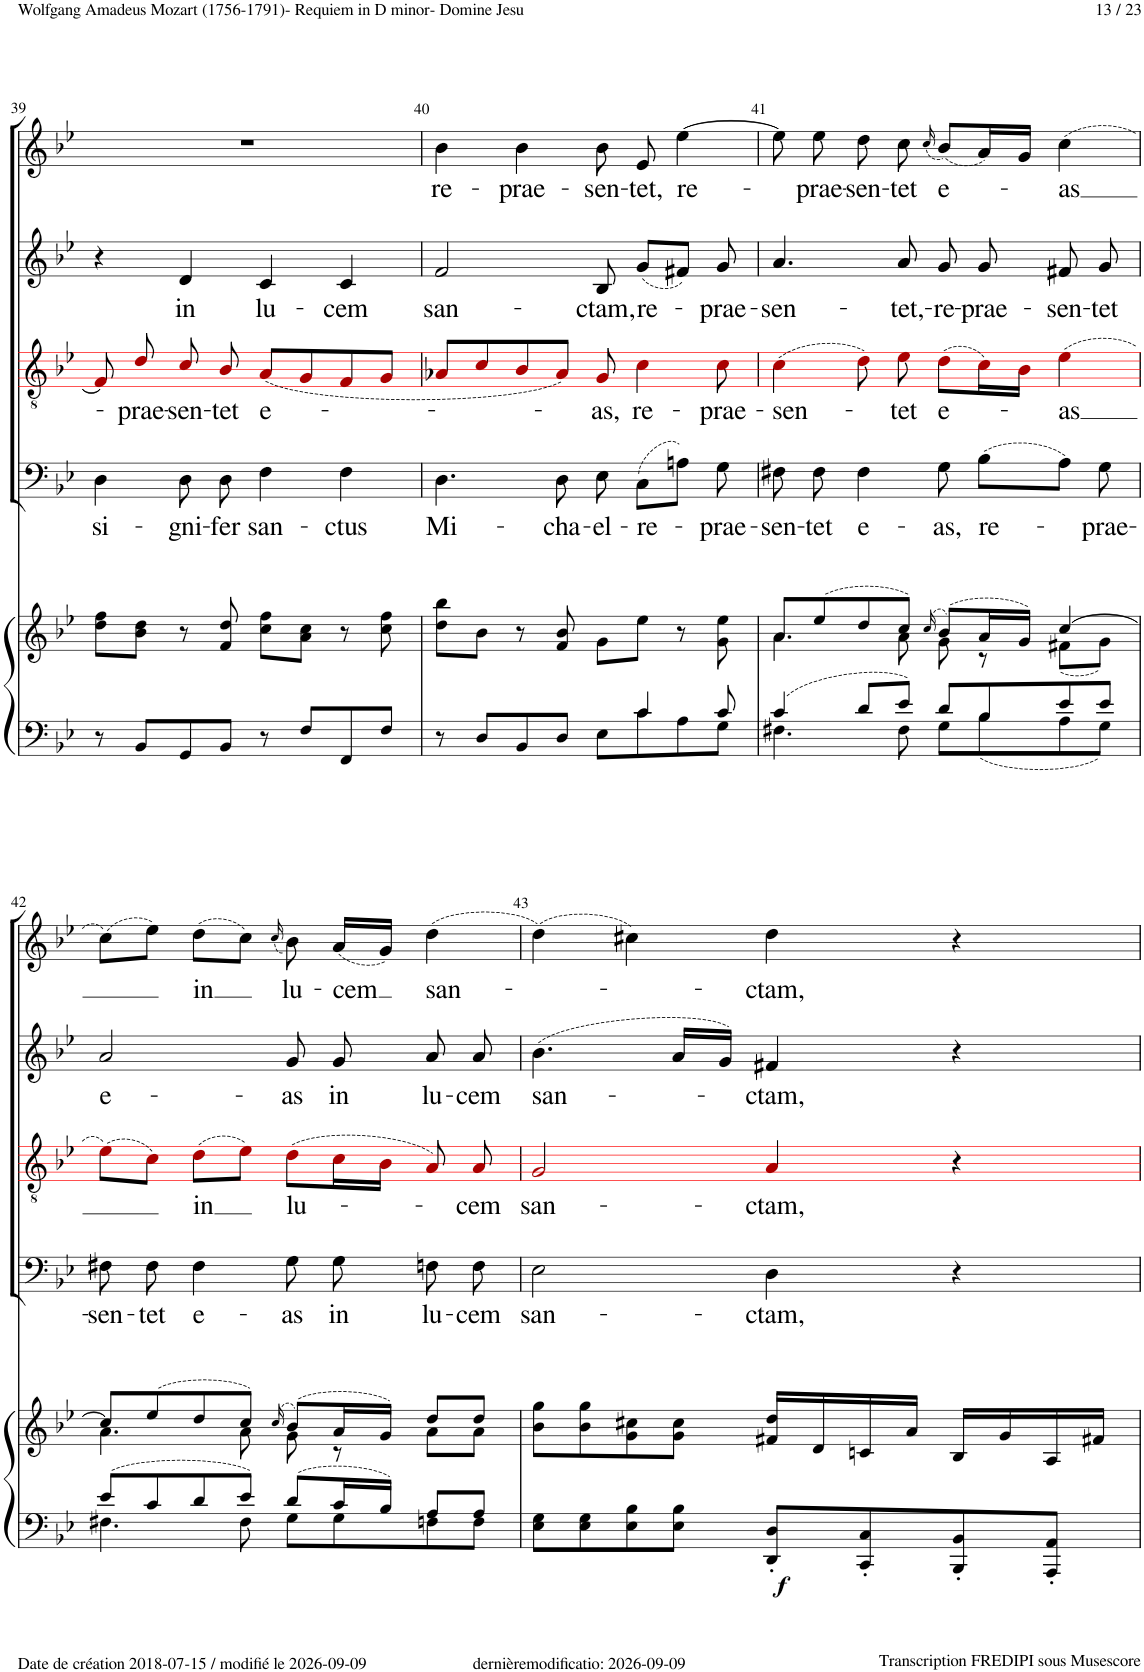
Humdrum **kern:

**kern	**text	**kern	**text	**kern	**text	**kern	**text	**kern	**kern	**dynam	**kern	**text	**kern	**text	**kern	**text	**kern	**text
*part9	*part9	*part8	*part8	*part7	*part7	*part6	*part6	*part5	*part5	*part5	*part4	*part4	*part3	*part3	*part2	*part2	*part1	*part1
*staff10	*staff10	*staff9	*staff9	*staff8	*staff8	*staff7	*staff7	*staff6	*staff5	*staff5/6	*staff4	*staff4	*staff3	*staff3	*staff2	*staff2	*staff1	*staff1
*I"Baryton	*	*I"Ténor	*	*I"Mezzo-soprano	*	*I"Soprano	*	*I"Piano	*	*	*I"Bass	*	*I"Tenor	*	*I"Alto	*	*I"Soprano	*
*I'Bar.	*	*I'T.	*	*I'Mzs.	*	*I'S.	*	*I'Pno	*	*	*	*	*	*	*	*	*	*
!!LO:PB:g=z
*clefF4	*	*clefGv2	*	*clefG2	*	*clefG2	*	*clefF4	*clefG2	*	*clefF4	*	*clefGv2	*	*clefG2	*	*clefG2	*
*	*	*	*	*	*	*	*	*	*	*	*	*	*ITrd8c14	*	*	*	*	*
*k[b-e-]	*	*k[b-e-]	*	*k[b-e-]	*	*k[b-e-]	*	*k[b-e-]	*k[b-e-]	*	*k[b-e-]	*	*k[b-e-]	*	*k[b-e-]	*	*k[b-e-]	*
*M4/4	*	*M4/4	*	*M4/4	*	*M4/4	*	*M4/4	*M4/4	*	*M4/4	*	*M4/4	*	*M4/4	*	*M4/4	*
*met(c)	*	*met(c)	*	*met(c)	*	*met(c)	*	*met(c)	*met(c)	*	*met(c)	*	*met(c)	*	*met(c)	*	*met(c)	*
=39	=39	=39	=39	=39	=39	=39	=39	=39	=39	=39	=39	=39	=39	=39	=39	=39	=39	=39
!	!	!	!	!	!	!	!	!	!	!	!	!LO:LY:b	!	!	!	!	!	!
4D!	si-	8F!]	.	4r	.	1r	.	8r	8dd\ 8ff\L	.	4D\	si-	8Fi/	.	4r	.	1r	.
!	!	!	!	!	!	!	!	!	!	!	!	!	!	!LO:LY:b	!	!	!	!
.	.	8d!	-prae-	.	.	.	.	8BB-/L	8b-\ 8dd\J	.	.	.	8di/	-prae-	.	.	.	.
!	!	!	!	!	!	!	!	!	!	!	!	!LO:LY:b	!	!LO:LY:b	!	!LO:LY:b	!	!
8D!	-gni-	8c!	-sen-	4d!	in	.	.	8GG/	8r	.	8D\	-gni-	8ci/	-sen-	4d/	in	.	.
!	!	!	!	!	!	!	!	!	!	!	!	!LO:LY:b	!	!LO:LY:b	!	!	!	!
8D!	-fer	8B-!	-tet	.	.	.	.	8BB-/J	8f/ 8dd/	.	8D\	-fer	8B-i/	-tet	.	.	.	.
!	!	!	!	!	!	!	!	!	!	!	!	!LO:LY:b	!	!LO:LY:b	!	!LO:LY:b	!	!
4F!	san-	(8A!L	e-	4c!	lu-	.	.	8r	8cc\ 8ff\L	.	4F\	san-	(8Ai/L	e-	4c/	lu-	.	.
.	.	8G!	.	.	.	.	.	8F/L	8a\ 8cc\J	.	.	.	8Gi/	.	.	.	.	.
!	!	!	!	!	!	!	!	!	!	!	!	!LO:LY:b	!	!	!	!LO:LY:b	!	!
4F!	-ctus	8F!	.	4c!	-cem	.	.	8FF/	8r	.	4F\	-ctus	8Fi/	.	4c/	-cem	.	.
.	.	8G!J	.	.	.	.	.	8F/J	8cc\ 8ff\	.	.	.	8Gi/J	.	.	.	.	.
=40	=40	=40	=40	=40	=40	=40	=40	=40	=40	=40	=40	=40	=40	=40	=40	=40	=40	=40
*	*	*	*	*	*	*	*	*^	*	*	*	*	*	*	*	*	*	*
!	!	!	!	!	!	!	!	!	!	!	!	!	!LO:LY:b	!	!	!	!LO:LY:b	!	!LO:LY:b
4.D!	Mi-	8A-X!L	.	2f!	san-	4b-!	re-	8r	8ryy	8dd\ 8bb-\L	.	4.D\	Mi-	8A-Xi/L	.	2f/	san-	4b-\	re-
.	.	8c!	.	.	.	.	.	8ryy	8D/L	8b-\J	.	.	.	8ci/	.	.	.	.	.
!	!	!	!	!	!	!	!	!	!	!	!	!	!	!	!	!	!	!	!LO:LY:b
.	.	8B-!	.	.	.	4b-!	-prae-	8ryy	8BB-/	8r	.	.	.	8B-i/	.	.	.	4b-\	-prae-
!	!	!	!	!	!	!	!	!	!	!	!	!	!LO:LY:b	!	!	!	!	!	!
8D!	-cha-	8A-!J)	.	.	.	.	.	8ryy	8D/J	8f/ 8b-/	.	8D\	-cha-	8A-i/J)	.	.	.	.	.
!	!	!	!	!	!	!	!	!	!	!	!	!	!LO:LY:b	!	!LO:LY:b	!	!LO:LY:b	!	!LO:LY:b
8E-!	-el-	8G!	-as,	8B-!	-ctam,	8b-!	-sen-	8ryy	8E-\L	8g\L	.	8E-\	-el-	8Gi/	-as,	8B-/	-ctam,	8b-\	-sen-
!	!	!	!	!	!	!	!	!	!	!	!	!	!LO:LY:b	!	!LO:LY:b	!	!LO:LY:b	!	!LO:LY:b
(8C!L	-re-	4c!	re-	(8g!L	re-	8e-!	-tet,	4c/	8c\	8ee-\J	.	(8C\L	-re-	4ci\	re-	(8g/L	re-	8e-/	-tet,
!	!	!	!	!	!	!	!	!	!	!	!	!	!	!	!	!	!	!	!LO:LY:b
8A!J)	.	.	.	8f#X!J)	.	[4ee-!	re-	.	8A\	8r	.	8An\J)	.	.	.	8f#X/J)	.	4ee-\	re-
!	!	!	!	!	!	!	!	!	!	!	!	!	!LO:LY:b	!	!LO:LY:b	!	!LO:LY:b	!	!
8G!	-prae-	8c!	-prae-	8g!	-prae-	.	.	8c/	8G\J	8g\ 8ee-\	.	8G\	-prae-	8ci\	-prae-	8g/	-prae-	.	.
=41	=41	=41	=41	=41	=41	=41	=41	=41	=41	=41	=41	=41	=41	=41	=41	=41	=41	=41	=41
!	!	!	!	!	!	!	!	!	!	!LO:N:head=solid	!	!	!LO:LY:b	!	!LO:LY:b	!	!LO:LY:b	!	!
*	*	*	*	*	*	*	*	*	*	*^	*	*	*	*	*	*	*	*	*
8F#X!	-sen-	(4c!	-sen-	4.a!	-sen-	8ee-!]	.	4c/	4.F#X\	8a/L	4.a\	.	8F#X\	-sen-	(4ci\	-sen-	4.a/	-sen-	8ee-\	.
!	!	!	!	!	!	!	!	!	!	!	!	!	!	!LO:LY:b	!	!	!	!	!	!LO:LY:b
8F#!	-tet	.	.	.	.	8ee-!	-prae-	.	.	(8ee-/	.	.	8F#\	-tet	.	.	.	.	8ee-\	-prae-
!	!	!	!	!	!	!	!	!	!	!	!	!	!	!LO:LY:b	!	!	!	!	!	!LO:LY:b
4F#!	e-	8d!)	.	.	.	8dd!	-sen-	8d/L	.	8dd/	.	.	4F#\	e-	8di\)	.	.	.	8dd\	-sen-
!	!	!	!	!	!	!	!	!	!	!	!	!	!	!	!	!LO:LY:b	!	!LO:LY:b	!	!LO:LY:b
.	.	8e-!	-tet	8a!	-tet,-	8cc!	-tet	8e-/J	8F#\	8cc/J)	8a\	.	.	.	8e-i\	-tet	8a/	-tet,-	8cc\	-tet
.	.	.	.	.	.	(16qcc	.	.	.	(16qcc/	.	.	.	.	.	.	.	.	(16qcc/	.
!	!	!	!	!	!	!	!	!	!	!	!	!	!	!LO:LY:b	!	!LO:LY:b	!	!LO:LY:b	!	!LO:LY:b
8G!	-as,	(8d!L	e-	8g!	-re-	(8b-!L)	e-	8d/L	8G\L	(8b-/L)	8g\	.	8G\	-as,	(8di\L	e-	8g/	-re-	(8b-/L)	e-
!	!	!	!	!	!	!	!	!	!	!	!	!	!	!LO:LY:b	!	!	!	!LO:LY:b	!	!
(8B-!	re-	16c!L)	.	8g!	-prae-	16a!L)	.	8B-/	8B-\	16a/L	8r	.	(8B-\L	re-	16ci\L)	.	8g/	-prae-	16a/L)	.
.	.	16B-!JJ	.	.	.	16g!JJ	.	.	.	16g/JJ)	.	.	.	.	16B-i\JJ	.	.	.	16g/JJ	.
!	!	!	!	!	!	!	!	!	!	!	!	!	!	!	!	!LO:LY:b	!	!LO:LY:b	!	!LO:LY:b
8A!)	.	(4e-!	-as	8f#X!	-sen-	(4cc!	-as	8e-/	8A\	[4cc/	(8f#X\L	.	8A\J)	.	(4e-i\	-as	8f#X/	-sen-	(4cc\	-as
!	!	!	!	!	!	!	!	!	!	!	!	!	!	!LO:LY:b	!	!	!	!LO:LY:b	!	!
8G!	-prae-	.	.	8g!	-tet	.	.	8e-/J	8G\J	.	8g\J)	.	8G\	-prae-	.	.	8g/	-tet	.	.
!!LO:LB:g=z
=42	=42	=42	=42	=42	=42	=42	=42	=42	=42	=42	=42	=42	=42	=42	=42	=42	=42	=42	=42	=42
!	!	!	!	!	!	!	!	!	!	!	!	!	!	!LO:LY:b	!	!	!	!LO:LY:b	!	!
8F#X!	-sen-	(8e-!L)	.	2a!	e-	(8cc!L)	.	8e-/L	4.F#X\	8cc/L]	4.a\	.	8F#X\	-sen-	(8e-i\L)	.	2a/	e-	(8cc\L)	.
!	!	!	!	!	!	!	!	!	!	!	!	!	!	!LO:LY:b	!	!	!	!	!	!
8F#!	-tet	8c!J)	.	.	.	8ee-!J)	.	8c/	.	(8ee-/	.	.	8F#\	-tet	8ci\J)	.	.	.	8ee-\J)	.
!	!	!	!	!	!	!	!	!	!	!	!	!	!	!LO:LY:b	!	!LO:LY:b	!	!	!	!LO:LY:b
4F#!	e-	(8d!	in	.	.	(8dd!	in	8d/	.	8dd/	.	.	4F#\	e-	(8di\L	in	.	.	(8dd\L	in
.	.	8e-!)	.	.	.	8cc!)	.	8e-/J	8F#\	8cc/J)	8a\	.	.	.	8e-i\J)	.	.	.	8cc\J)	.
.	.	.	.	.	.	(16qcc	.	.	.	(16qcc/	.	.	.	.	.	.	.	.	(16qcc/	.
!	!	!	!	!	!	!	!	!	!	!	!	!	!	!LO:LY:b	!	!LO:LY:b	!	!LO:LY:b	!	!LO:LY:b
8G!	-as	(8d!L	lu-	8g!	-as	8b-!)	lu-	8d/L	8G\L	(8b-/L)	8g\	.	8G\	-as	(8di\L	lu-	8g/	-as	8b-\)	lu-
!	!	!	!	!	!	!	!	!	!	!	!	!	!	!LO:LY:b	!	!	!	!LO:LY:b	!	!LO:LY:b
8G!	in	16c!L	.	8g!	in	(16a!LL	-cem	16c/L	8G\	16a/L	8r	.	8G\	in	16ci\L	.	8g/	in	(16a/LL	-cem
.	.	16B-!JJ	.	.	.	16g!JJ)	.	16B-/JJ	.	16g/JJ)	.	.	.	.	16B-i\JJ	.	.	.	16g/JJ)	.
!	!	!	!	!	!	!	!	!	!	!	!	!	!	!LO:LY:b	!	!	!	!LO:LY:b	!	!LO:LY:b
8Fn!	lu-	8A!)	.	8a!	lu-	(4dd!	san-	8A/L	8Fn\	8dd/L	8a\L	.	8Fn\	lu-	8Ai/)	.	8a/	lu-	(4dd\	san-
!	!	!	!	!	!	!	!	!	!	!	!	!	!	!LO:LY:b	!	!LO:LY:b	!	!LO:LY:b	!	!
8F!	-cem	8A!	-cem	8a!	-cem	.	.	8A/J	8F\J	8dd/J	8a\J	.	8F\	-cem	8Ai/	-cem	8a/	-cem	.	.
=43	=43	=43	=43	=43	=43	=43	=43	=43	=43	=43	=43	=43	=43	=43	=43	=43	=43	=43	=43	=43
!	!	!	!	!	!	!	!	!	!	!	!	!	!	!LO:LY:b	!	!LO:LY:b	!	!LO:LY:b	!	!
*	*	*	*	*	*	*	*	*v	*v	*	*	*	*	*	*	*	*	*	*	*
*	*	*	*	*	*	*	*	*	*v	*v	*	*	*	*	*	*	*	*	*
2E-!	san-	2G!	san-	(4.b-!	san-	(4dd!)	.	8E-\ 8G\L	8b-\ 8gg\L	.	2E-\	san-	2Gi/	san-	(4.b-\	san-	(4dd\)	.
.	.	.	.	.	.	.	.	8E-\ 8G\	8b-\ 8gg\	.	.	.	.	.	.	.	.	.
.	.	.	.	.	.	4cc#X!)	.	8E-\ 8B-\	8g\ 8cc#X\	.	.	.	.	.	.	.	4cc#X\)	.
.	.	.	.	16a!LL	.	.	.	8E-\ 8B-\J	8g\ 8cc#\J	.	.	.	.	.	16a/LL	.	.	.
.	.	.	.	16g!JJ)	.	.	.	.	.	.	.	.	.	.	16g/JJ)	.	.	.
!	!	!	!	!	!	!	!	!	!	!LO:DY:b=2	!	!LO:LY:b	!	!LO:LY:b	!	!LO:LY:b	!	!LO:LY:b
4D!	-ctam,	4A!	-ctam,	4f#X!	-ctam,	4dd!	-ctam,	8DD/' 8D/'L	16f#X/ 16dd/LL	f	4D\	-ctam,	4Ai/	-ctam,	4f#X/	-ctam,	4dd\	-ctam,
.	.	.	.	.	.	.	.	.	16d/	.	.	.	.	.	.	.	.	.
.	.	.	.	.	.	.	.	8CC/' 8C/'	16cn/	.	.	.	.	.	.	.	.	.
.	.	.	.	.	.	.	.	.	16a/JJ	.	.	.	.	.	.	.	.	.
4r	.	4r	.	4r	.	4r	.	8BBB-/' 8BB-/'	16B-/LL	.	4r	.	4r	.	4r	.	4r	.
.	.	.	.	.	.	.	.	.	16g/	.	.	.	.	.	.	.	.	.
.	.	.	.	.	.	.	.	8AAA/' 8AA/'J	16A/	.	.	.	.	.	.	.	.	.
.	.	.	.	.	.	.	.	.	16f#X/JJ	.	.	.	.	.	.	.	.	.
=	=	=	=	=	=	=	=	=	=	=	=	=	=	=	=	=	=	=
*-	*-	*-	*-	*-	*-	*-	*-	*-	*-	*-	*-	*-	*-	*-	*-	*-	*-	*-
